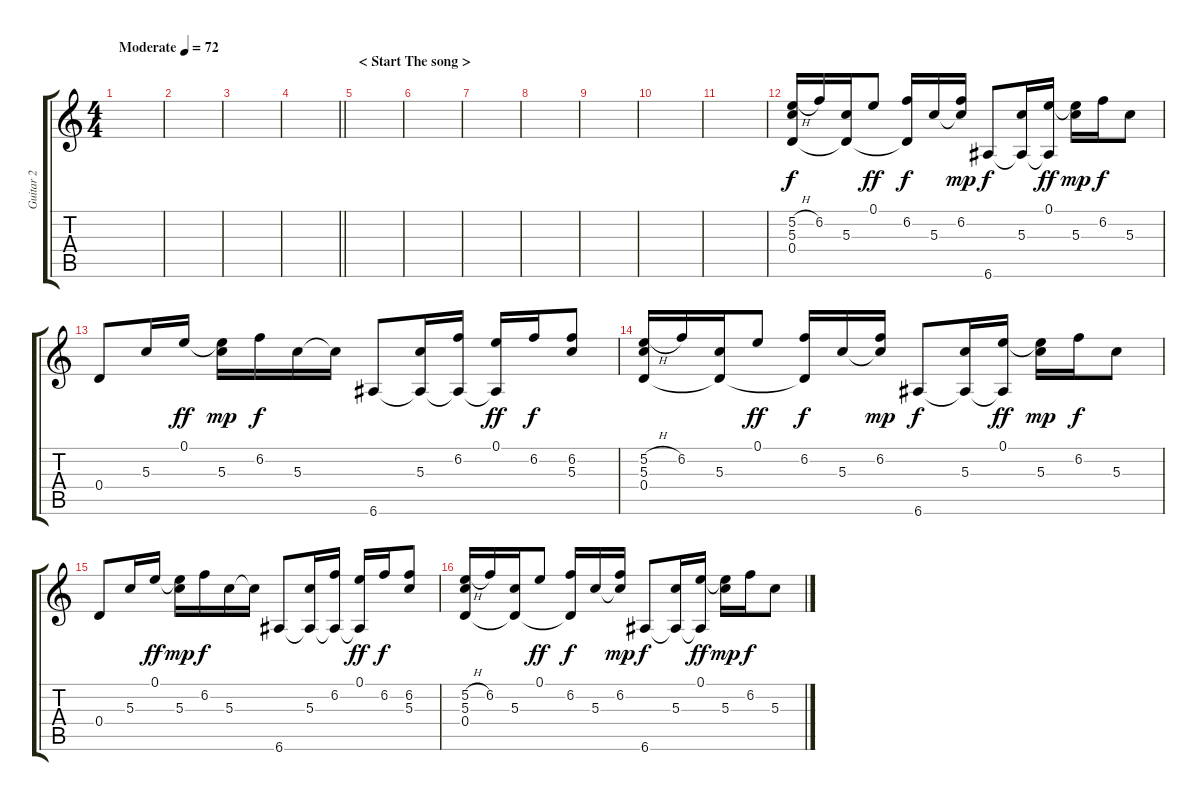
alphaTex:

\track ("Guitar 2" "Guitar 2") {instrument electricguitarclean}
\staff {score tabs}
\tuning (E4 B3 G3 D3 A2 E2) {hide}
\ts (4 4)
\tempo (72 "Moderate")
\clef g2
\ks c
|
|
|
\barLineRight lightlight
|
\section ("" "< Start The song >")
|
|
|
|
|
|
|
(5.2{h} 5.3 0.4).16 6.2.16 (5.3 0.4{t}).16 0.1.8{dy ff} (6.2 0.4{t}).16{dy f} 5.3.16 (6.2 5.3{t}).16{dy mp} 6.6.8{dy f} (5.3 6.6{t}).16 (0.1 6.6{t}).16{dy ff} (0.1{t} 5.3).16{dy mp} 6.2.16{dy f} 5.3.8 |
0.4.8 5.3.16 0.1.16{dy ff} (0.1{t} 5.3).16{dy mp} 6.2.16{dy f} 5.3.16 5.3{t}.16 6.6.8 (5.3 6.6{t}).16 (6.2 6.6{t}).16 (0.1 6.6{t}).16{dy ff} 6.2.16{dy f} (6.2 5.3).8 |
(5.2{h} 5.3 0.4).16 6.2.16 (5.3 0.4{t}).16 0.1.8{dy ff} (6.2 0.4{t}).16{dy f} 5.3.16 (6.2 5.3{t}).16{dy mp} 6.6.8{dy f} (5.3 6.6{t}).16 (0.1 6.6{t}).16{dy ff} (0.1{t} 5.3).16{dy mp} 6.2.16{dy f} 5.3.8 |
0.4.8 5.3.16 0.1.16{dy ff} (0.1{t} 5.3).16{dy mp} 6.2.16{dy f} 5.3.16 5.3{t}.16 6.6.8 (5.3 6.6{t}).16 (6.2 6.6{t}).16 (0.1 6.6{t}).16{dy ff} 6.2.16{dy f} (6.2 5.3).8 |
(5.2{h} 5.3 0.4).16 6.2.16 (5.3 0.4{t}).16 0.1.8{dy ff} (6.2 0.4{t}).16{dy f} 5.3.16 (6.2 5.3{t}).16{dy mp} 6.6.8{dy f} (5.3 6.6{t}).16 (0.1 6.6{t}).16{dy ff} (0.1{t} 5.3).16{dy mp} 6.2.16{dy f} 5.3.8
